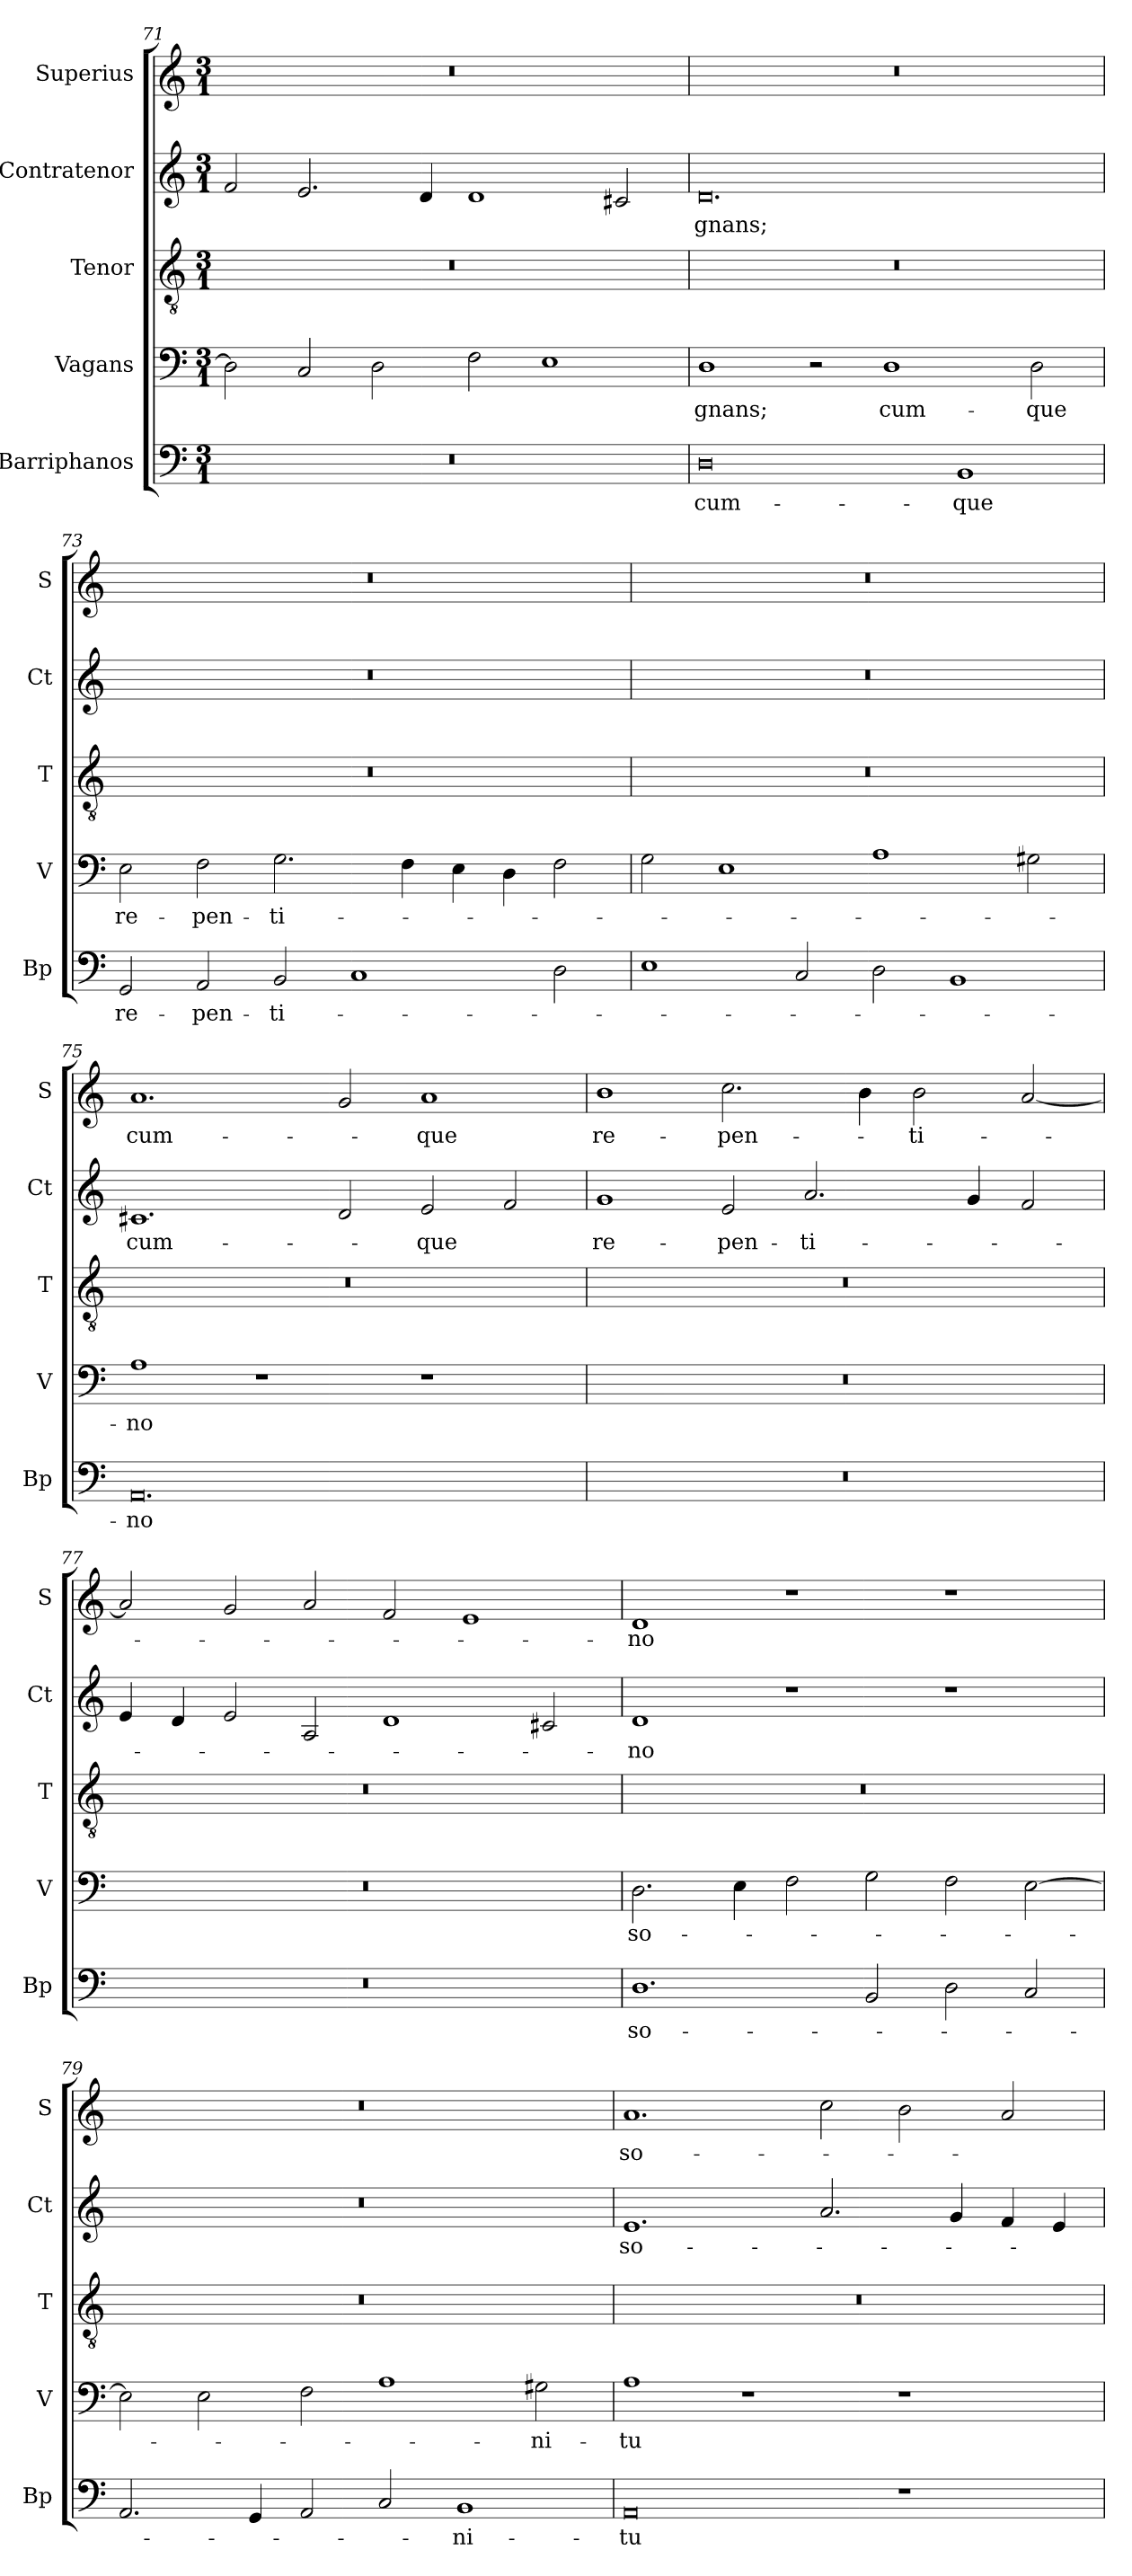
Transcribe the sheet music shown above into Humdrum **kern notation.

**kern	**text	**kern	**text	**kern	**kern	**text	**kern	**text
*part5	*part5	*part4	*part4	*part3	*part2	*part2	*part1	*part1
*staff5	*staff5	*staff4	*staff4	*staff3	*staff2	*staff2	*staff1	*staff1
*I"Barriphanos	*	*I"Vagans	*	*I"Tenor	*I"Contratenor	*	*I"Superius	*
*I'Bp	*	*I'V	*	*I'T	*I'Ct	*	*I'S	*
*clefF4	*	*clefF4	*	*clefGv2	*clefG2	*	*clefG2	*
*k[]	*	*k[]	*	*k[]	*k[]	*	*k[]	*
*M3/1	*	*M3/1	*	*M3/1	*M3/1	*	*M3/1	*
=71	=71	=71	=71	=71	=71	=71	=71	=71
0.r	.	2D\]	.	0.r	2f/	.	0.r	.
.	.	2C/	.	.	2.e/	.	.	.
.	.	2D\	.	.	.	.	.	.
.	.	.	.	.	4d/	.	.	.
.	.	2F\	.	.	1d	.	.	.
.	.	1E	.	.	.	.	.	.
.	.	.	.	.	2c#X/	.	.	.
=72	=72	=72	=72	=72	=72	=72	=72	=72
0D	cum-	1D	-gnans;	0.r	0.d	-gnans;	0.r	.
.	.	2r	.	.	.	.	.	.
.	.	1D	cum-	.	.	.	.	.
1BB	-que	.	.	.	.	.	.	.
.	.	2D\	-que	.	.	.	.	.
=73	=73	=73	=73	=73	=73	=73	=73	=73
2GG/	re-	2E\	re-	0.r	0.r	.	0.r	.
2AA/	-pen-	2F\	-pen-	.	.	.	.	.
2BB/	-ti-	2.G\	-ti-	.	.	.	.	.
1C	.	.	.	.	.	.	.	.
.	.	4F\	.	.	.	.	.	.
.	.	4E\	.	.	.	.	.	.
.	.	4D\	.	.	.	.	.	.
2D\	.	2F\	.	.	.	.	.	.
=74	=74	=74	=74	=74	=74	=74	=74	=74
1E	.	2G\	.	0.r	0.r	.	0.r	.
.	.	1E	.	.	.	.	.	.
2C/	.	.	.	.	.	.	.	.
2D\	.	1A	.	.	.	.	.	.
1BB	.	.	.	.	.	.	.	.
.	.	2G#X\	.	.	.	.	.	.
=75	=75	=75	=75	=75	=75	=75	=75	=75
0.AA	-no	1A	-no	0.r	1.c#X	cum-	1.a	cum-
.	.	1r	.	.	.	.	.	.
.	.	.	.	.	2d/	.	2g/	.
.	.	1r	.	.	2e/	-que	1a	-que
.	.	.	.	.	2f/	.	.	.
=76	=76	=76	=76	=76	=76	=76	=76	=76
0.r	.	0.r	.	0.r	1g	re-	1b	re-
.	.	.	.	.	2e/	-pen-	2.cc\	-pen-
.	.	.	.	.	2.a/	-ti-	.	.
.	.	.	.	.	.	.	4b\	.
.	.	.	.	.	.	.	2b\	-ti-
.	.	.	.	.	4g/	.	.	.
.	.	.	.	.	2f/	.	[2a/	.
=77	=77	=77	=77	=77	=77	=77	=77	=77
0.r	.	0.r	.	0.r	4e/	.	2a/]	.
.	.	.	.	.	4d/	.	.	.
.	.	.	.	.	2e/	.	2g/	.
.	.	.	.	.	2A/	.	2a/	.
.	.	.	.	.	1d	.	2f/	.
.	.	.	.	.	.	.	1e	.
.	.	.	.	.	2c#X/	.	.	.
=78	=78	=78	=78	=78	=78	=78	=78	=78
1.D	so-	2.D\	so-	0.r	1d	-no	1d	-no
.	.	4E\	.	.	.	.	.	.
.	.	2F\	.	.	1r	.	1r	.
2BB/	.	2G\	.	.	.	.	.	.
2D\	.	2F\	.	.	1r	.	1r	.
2C/	.	[2E\	.	.	.	.	.	.
=79	=79	=79	=79	=79	=79	=79	=79	=79
2.AA/	.	2E\]	.	0.r	0.r	.	0.r	.
.	.	2E\	.	.	.	.	.	.
4GG/	.	.	.	.	.	.	.	.
2AA/	.	2F\	.	.	.	.	.	.
2C/	.	1A	.	.	.	.	.	.
1BB	-ni-	.	.	.	.	.	.	.
.	.	2G#X\	-ni-	.	.	.	.	.
=80	=80	=80	=80	=80	=80	=80	=80	=80
0AA	-tu	1A	-tu	0.r	1.e	so-	1.a	so-
.	.	1r	.	.	.	.	.	.
.	.	.	.	.	2.a/	.	2cc\	.
1r	.	1r	.	.	.	.	2b\	.
.	.	.	.	.	4g/	.	.	.
.	.	.	.	.	4f/	.	2a/	.
.	.	.	.	.	4e/	.	.	.
=	=	=	=	=	=	=	=	=
*-	*-	*-	*-	*-	*-	*-	*-	*-
